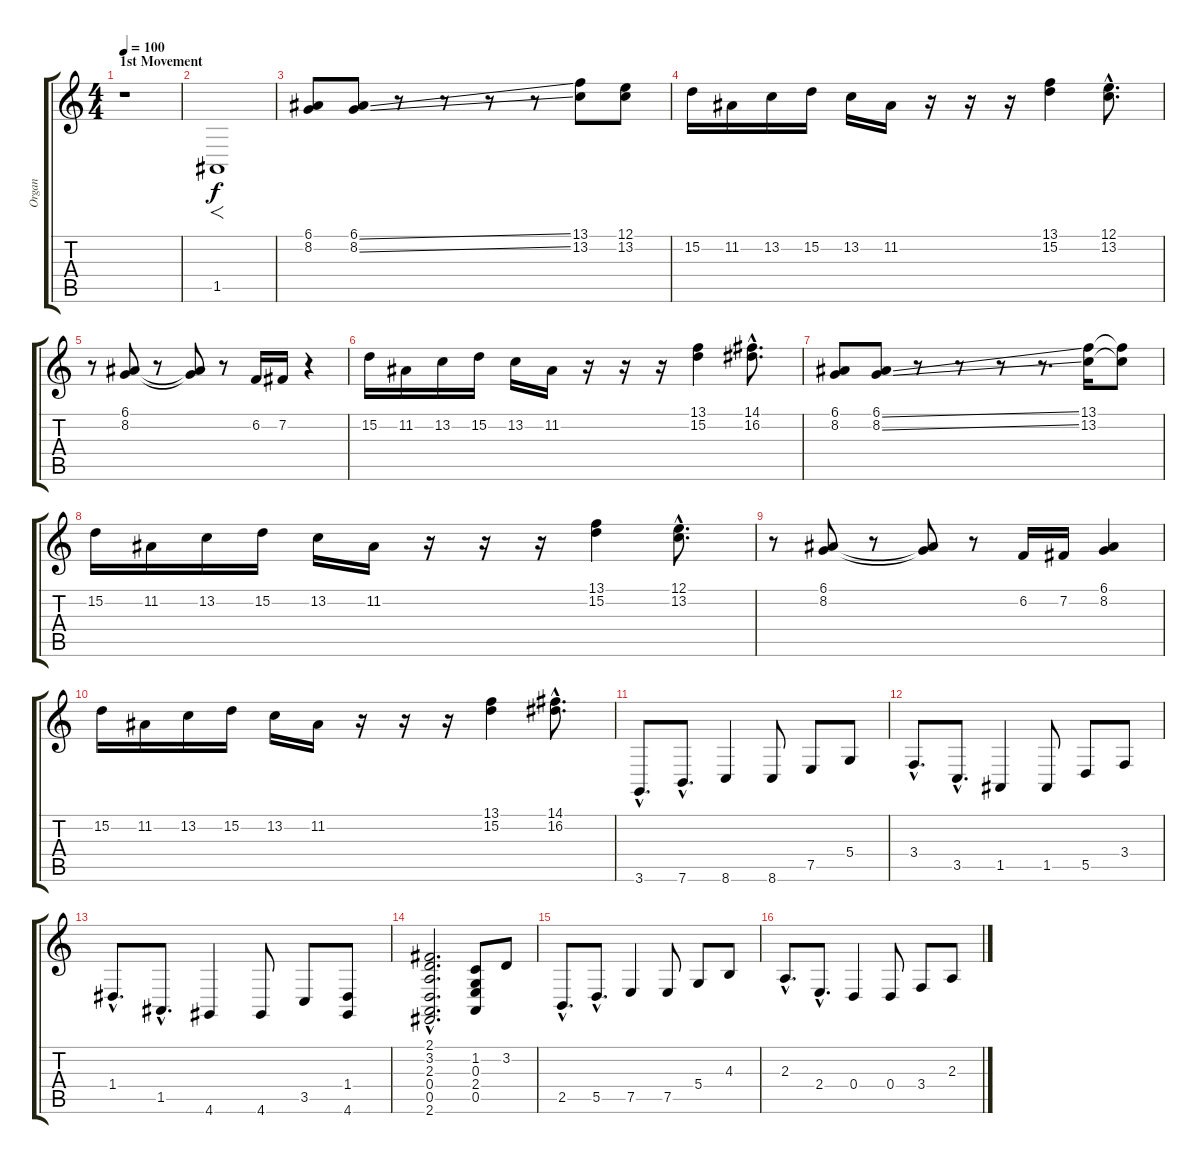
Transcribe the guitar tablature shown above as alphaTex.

\track ("Organ" "Organ") {instrument rockorgan}
\staff {score tabs}
\tuning (E4 B3 G3 D3 A2 E2) {hide}
\ts (4 4)
\section ("" "1st Movement")
\tempo 100
\clef g2
\ks c
r.1{dy f instrument rockorgan} |
1.5.1{f} |
(6.1 8.2).8 (6.1{ss} 8.2{ss}).8 r.8 r.8 r.8 r.8 (13.1 13.2).8 (12.1 13.2).8 |
15.2.16 11.2.16 13.2.16 15.2.16 13.2.16 11.2.16 r.16 r.16 r.16 (13.1 15.2).4 (12.1{hac} 13.2{hac}).8{d} |
r.8 (6.1 8.2).8 r.8 (6.1{t} 8.2{t}).8 r.8 6.2.16 7.2.16 r.4 |
15.2.16 11.2.16 13.2.16 15.2.16 13.2.16 11.2.16 r.16 r.16 r.16 (13.1 15.2).4 (14.1{hac} 16.2{hac}).8{d} |
(6.1 8.2).8 (6.1{ss} 8.2{ss}).8 r.8 r.8 r.8 r.8{d} (13.1 13.2).16 (13.1{t} 13.2{t}).8 |
15.2.16 11.2.16 13.2.16 15.2.16 13.2.16 11.2.16 r.16 r.16 r.16 (13.1 15.2).4 (12.1{hac} 13.2{hac}).8{d} |
r.8 (6.1 8.2).8 r.8 (6.1{t} 8.2{t}).8 r.8 6.2.16 7.2.16 (6.1 8.2).4 |
15.2.16 11.2.16 13.2.16 15.2.16 13.2.16 11.2.16 r.16 r.16 r.16 (13.1 15.2).4 (14.1{hac} 16.2{hac}).8{d} |
3.6{hac}.8{d} 7.6{hac}.8{d} 8.6.4 8.6.8 7.5.8 5.4.8 |
3.4{hac}.8{d} 3.5{hac}.8{d} 1.5.4 1.5.8 5.5.8 3.4.8 |
1.4{hac}.8{d} 1.5{hac}.8{d} 4.6.4 4.6.8 3.5.8 (1.4 4.6).8 |
(2.1{hac} 3.2{hac} 2.3{hac} 0.4{hac} 0.5{hac} 2.6{hac}).2{d} (1.2 0.3 2.4 0.5).8 3.2.8 |
2.5{hac}.8{d} 5.5{hac}.8{d} 7.5.4 7.5.8 5.4.8 4.3.8 |
2.3{hac}.8{d} 2.4{hac}.8{d} 0.4.4 0.4.8 3.4.8 2.3.8
